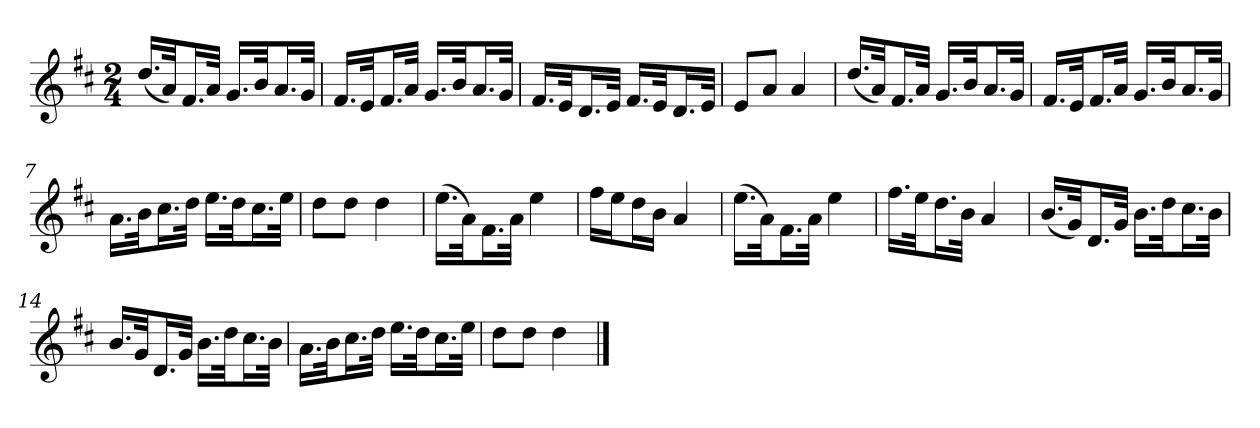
**kern
*part1
*staff1
*k[f#c#]
*M2/4
*MM120
=1
(16.ddLL
32aJk)
16.f#L
32aJJk
16.gLL
32bJk
16.aL
32gJJk
=2
16.f#LL
32eJk
16.f#L
32aJJk
16.gLL
32bJk
16.aL
32gJJk
=3
16.f#LL
32eJk
16.dL
32eJJk
16.f#LL
32eJk
16.dL
32eJJk
=4
8eL
8aJ
4a
=5
(16.ddLL
32aJk)
16.f#L
32aJJk
16.gLL
32bJk
16.aL
32gJJk
=6
16.f#LL
32eJk
16.f#L
32aJJk
16.gLL
32bJk
16.aL
32gJJk
=7
16.aLL
32bJk
16.cc#L
32ddJJk
16.eeLL
32ddJk
16.cc#L
32eeJJk
=8
8ddL
8ddJ
4dd
=9
(16.eeLL
32aJk)
16.f#L
32aJJk
4ee
=10
16ff#LL
16eeJ
16ddL
16bJJ
4a
=11
(16.eeLL
32aJk)
16.f#L
32aJJk
4ee
=12
16.ff#LL
32eeJk
16.ddL
32bJJk
4a
=13
(16.bLL
32gJk)
16.dL
32gJJk
16.bLL
32ddJk
16.cc#L
32bJJk
=14
16.bLL
32gJk
16.dL
32gJJk
16.bLL
32ddJk
16.cc#L
32bJJk
=15
16.aLL
32bJk
16.cc#L
32ddJJk
16.eeLL
32ddJk
16.cc#L
32eeJJk
=16
8ddL
8ddJ
4dd
==
*-
